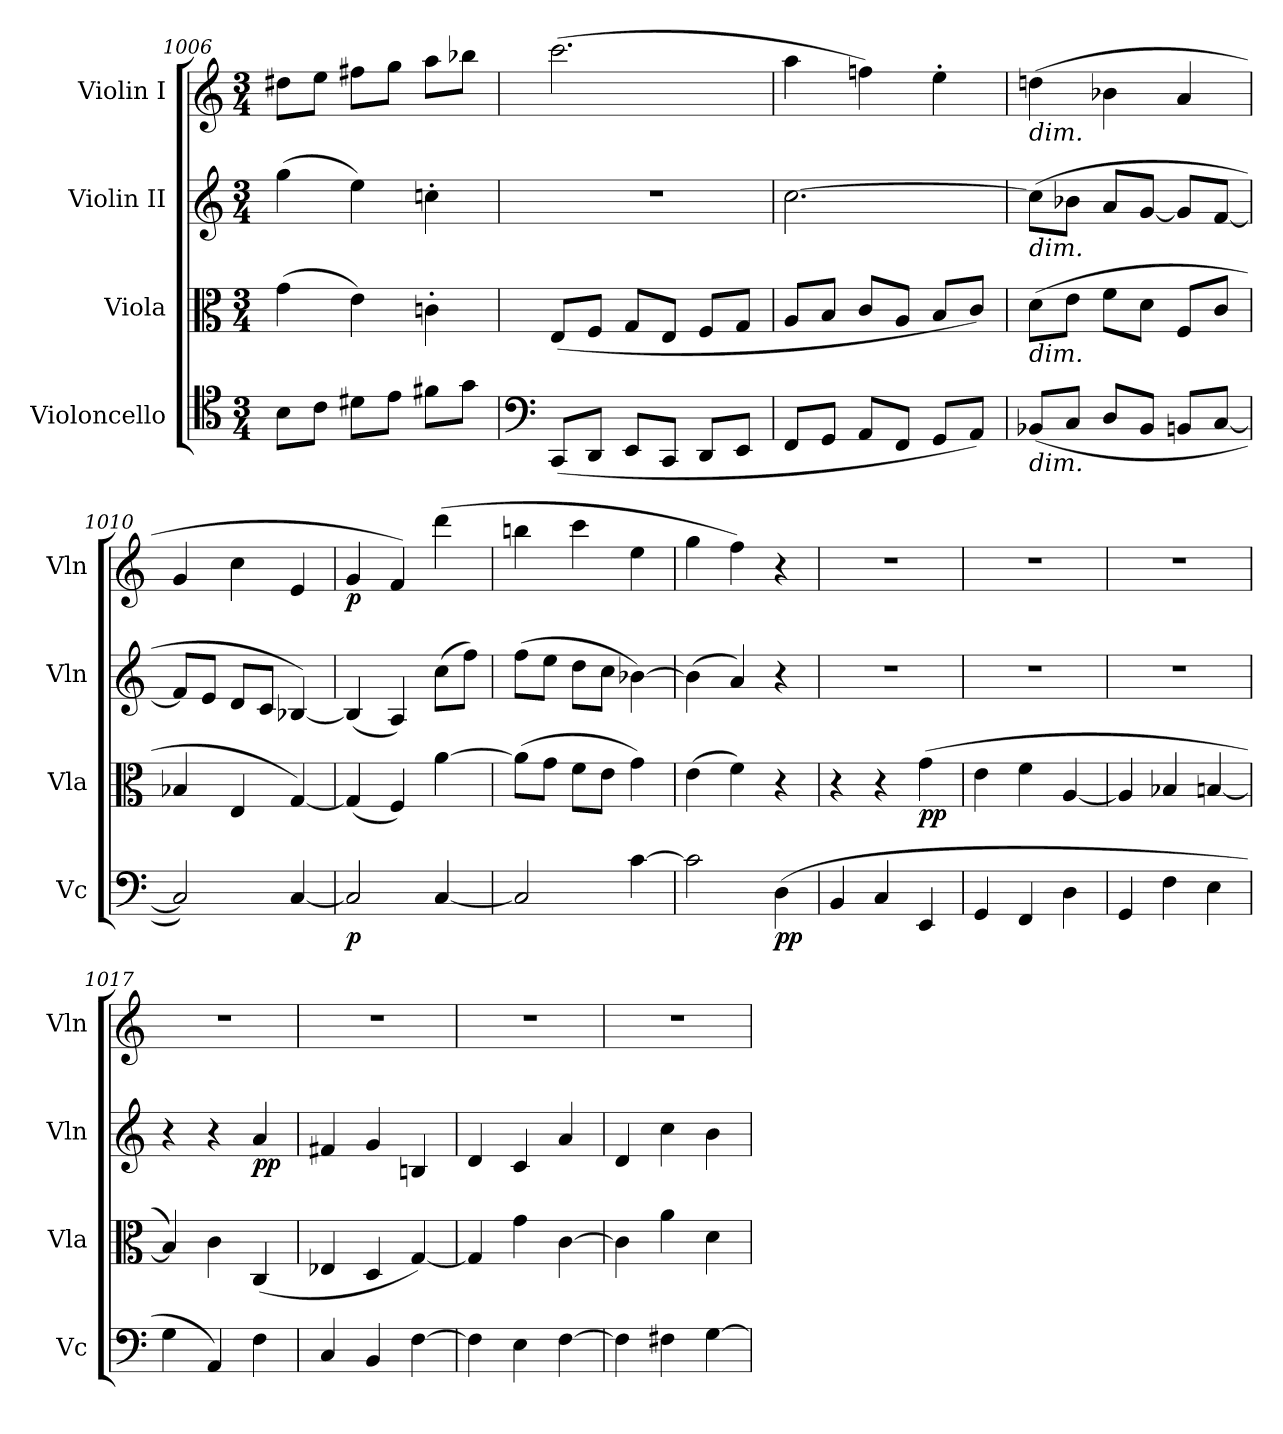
**kern	**dynam	**kern	**dynam	**kern	**dynam	**kern	**dynam
*part4	*part4	*part3	*part3	*part2	*part2	*part1	*part1
*staff4	*staff4	*staff3	*staff3	*staff2	*staff2	*staff1	*staff1
*I"Violoncello	*	*I"Viola	*	*I"Violin II	*	*I"Violin I	*
*I'Vc	*	*I'Vla	*	*I'Vln	*	*I'Vln	*
*clefC4	*	*clefC3	*	*clefG2	*	*clefG2	*
*k[]	*	*k[]	*	*k[]	*	*k[]	*
*M3/4	*	*M3/4	*	*M3/4	*	*M3/4	*
=1006	=1006	=1006	=1006	=1006	=1006	=1006	=1006
8B\L	.	(>4g\	.	(>4gg\	.	8dd#X\L	.
8c\J	.	.	.	.	.	8ee\J	.
8d#X\L	.	4e\)	.	4ee\)	.	8ff#X\L	.
8e\J	.	.	.	.	.	8gg\J	.
8f#X\L	.	4cn'\	.	4ccn'\	.	8aa\L	.
8g\J	.	.	.	.	.	8bb-X\J	.
=1007	=1007	=1007	=1007	=1007	=1007	=1007	=1007
*clefF4	*	*	*	*	*	*	*
(<8CC/L	.	(<8E/L	.	2.r	.	(>2.ccc\	.
8DD/J	.	8F/J	.	.	.	.	.
8EE/L	.	8G/L	.	.	.	.	.
8CC/J	.	8E/J	.	.	.	.	.
8DD/L	.	8F/L	.	.	.	.	.
8EE/J	.	8G/J	.	.	.	.	.
=1008	=1008	=1008	=1008	=1008	=1008	=1008	=1008
8FF/L	.	8A/L	.	[2.cc\	.	4aa\	.
8GG/J	.	8B/J	.	.	.	.	.
8AA/L	.	8c/L	.	.	.	4ffn\)	.
8FF/J	.	8A/J	.	.	.	.	.
8GG/L	.	8B/L	.	.	.	4ee'\	.
8AA/J)	.	8c/J)	.	.	.	.	.
=1009	=1009	=1009	=1009	=1009	=1009	=1009	=1009
!	!	!	!	!	!	!LO:TX:b:i:t=dim.	!
!	!	!	!	!LO:TX:b:i:t=dim.	!	!	!
!	!	!LO:TX:b:i:t=dim.	!	!	!	!	!
!LO:TX:b:i:t=dim.	!	!	!	!	!	!	!
(<8BB-X/L	.	(>8d\L	.	(>8cc\L]	.	(>4ddn\	.
8C/J	.	8e\J	.	8b-X\J	.	.	.
8D/L	.	8f\L	.	8a/L	.	4b-X\	.
8BB-/J	.	8d\J	.	[8g/J	.	.	.
8BBn/L	.	8F/L	.	8g/L]	.	4a/	.
[8C/J	.	8c/J	.	[8f/J	.	.	.
=1010	=1010	=1010	=1010	=1010	=1010	=1010	=1010
2C/])	.	4B-X/	.	8f/L]	.	4g/	.
.	.	.	.	8e/J	.	.	.
.	.	4E/	.	8d/L	.	4cc\	.
.	.	.	.	8c/J	.	.	.
[4C/	.	[4G/)	.	[4B-X/)	.	4e/	.
=1011	=1011	=1011	=1011	=1011	=1011	=1011	=1011
!	!LO:DY:b	!	!	!	!	!	!LO:DY:b
2C/]	p	(<4G/]	.	(<4B-/]	.	4g/	p
.	.	4F/)	.	4A/)	.	4f/)	.
[4C/	.	[4a\	.	(>8cc\L	.	(>4ddd\	.
.	.	.	.	8ff\J)	.	.	.
=1012	=1012	=1012	=1012	=1012	=1012	=1012	=1012
2C/]	.	(>8a\L]	.	(>8ff\L	.	4bbn\	.
.	.	8g\J	.	8ee\J	.	.	.
.	.	8f\L	.	8dd\L	.	4ccc\	.
.	.	8e\J	.	8cc\J	.	.	.
[4c\	.	4g\)	.	[4b-X\)	.	4ee\	.
=1013	=1013	=1013	=1013	=1013	=1013	=1013	=1013
2c\]	.	(>4e\	.	(>4b-\]	.	4gg\	.
.	.	4f\)	.	4a/)	.	4ff\)	.
!	!LO:DY:b	!	!	!	!	!	!
(>4D\	pp	4r	.	4r	.	4r	.
=1014	=1014	=1014	=1014	=1014	=1014	=1014	=1014
4BB/	.	4r	.	2.r	.	2.r	.
4C/	.	4r	.	.	.	.	.
!	!	!	!LO:DY:b	!	!	!	!
4EE/	.	(>4g\	pp	.	.	.	.
=1015	=1015	=1015	=1015	=1015	=1015	=1015	=1015
4GG/	.	4e\	.	2.r	.	2.r	.
4FF/	.	4f\	.	.	.	.	.
4D\	.	[4A/	.	.	.	.	.
=1016	=1016	=1016	=1016	=1016	=1016	=1016	=1016
4GG/	.	4A/]	.	2.r	.	2.r	.
4F\	.	4B-X/	.	.	.	.	.
4E\	.	[4Bn/	.	.	.	.	.
=1017	=1017	=1017	=1017	=1017	=1017	=1017	=1017
4G\	.	4B/])	.	4r	.	2.r	.
4AA/)	.	4c\	.	4r	.	.	.
!	!	!	!	!	!LO:DY:b	!	!
4F\	.	(<4C/	.	4a/	pp	.	.
=1018	=1018	=1018	=1018	=1018	=1018	=1018	=1018
4C/	.	4E-X/	.	4f#X/	.	2.r	.
4BB/	.	4D/	.	4g/	.	.	.
[4F\	.	[4G/)	.	4Bn/	.	.	.
=1019	=1019	=1019	=1019	=1019	=1019	=1019	=1019
4F\]	.	4G/]	.	4d/	.	2.r	.
4E\	.	4g\	.	4c/	.	.	.
[4F\	.	[4c\	.	4a/	.	.	.
=1020	=1020	=1020	=1020	=1020	=1020	=1020	=1020
4F\]	.	4c\]	.	4d/	.	2.r	.
4F#X\	.	4a\	.	4cc\	.	.	.
[4G\	.	4d\	.	4b\	.	.	.
=	=	=	=	=	=	=	=
*-	*-	*-	*-	*-	*-	*-	*-
